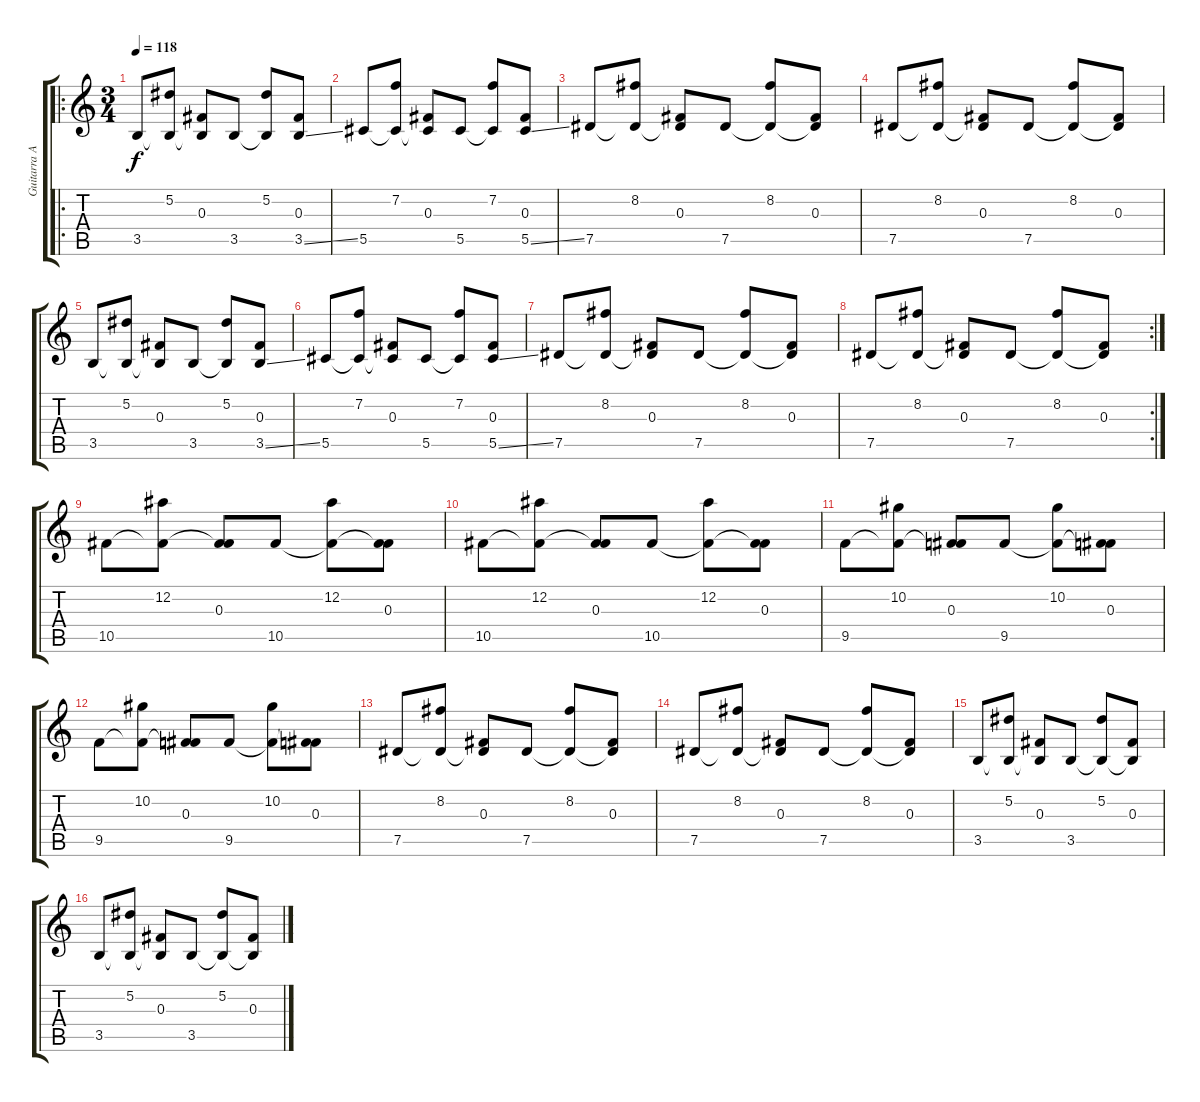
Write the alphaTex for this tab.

\track ("Guitarra Acustica" "Guitarra A") {instrument acousticguitarsteel}
\staff {score tabs}
\tuning (Eb4 Bb3 Gb3 Db3 Ab2 Eb2) {hide}
\ro
\ts (3 4)
\tempo 118
\clef g2
\ks c
3.5.8{dy f} (5.2 3.5{t}).8 (0.3 3.5{t}).8 3.5.8 (5.2 3.5{t}).8 (0.3 3.5{ss}).8 |
5.5.8 (7.2 5.5{t}).8 (0.3 5.5{t}).8 5.5.8 (7.2 5.5{t}).8 (0.3 5.5{ss}).8 |
7.5.8 (8.2 7.5{t}).8 (0.3 7.5{t}).8 7.5.8 (8.2 7.5{t}).8 (0.3 7.5{t}).8 |
7.5.8 (8.2 7.5{t}).8 (0.3 7.5{t}).8 7.5.8 (8.2 7.5{t}).8 (0.3 7.5{t}).8 |
3.5.8 (5.2 3.5{t}).8 (0.3 3.5{t}).8 3.5.8 (5.2 3.5{t}).8 (0.3 3.5{ss}).8 |
5.5.8 (7.2 5.5{t}).8 (0.3 5.5{t}).8 5.5.8 (7.2 5.5{t}).8 (0.3 5.5{ss}).8 |
7.5.8 (8.2 7.5{t}).8 (0.3 7.5{t}).8 7.5.8 (8.2 7.5{t}).8 (0.3 7.5{t}).8 |
\rc 2
7.5.8 (8.2 7.5{t}).8 (0.3 7.5{t}).8 7.5.8 (8.2 7.5{t}).8 (0.3 7.5{t}).8 |
10.5.8 (12.2 10.5{t}).8 (0.3 10.5{t}).8 10.5.8 (12.2 10.5{t}).8 (0.3 10.5{t}).8 |
10.5.8 (12.2 10.5{t}).8 (0.3 10.5{t}).8 10.5.8 (12.2 10.5{t}).8 (0.3 10.5{t}).8 |
9.5.8 (10.2 9.5{t}).8 (0.3 9.5{t}).8 9.5.8 (10.2 9.5{t}).8 (0.3 9.5{t}).8 |
9.5.8 (10.2 9.5{t}).8 (0.3 9.5{t}).8 9.5.8 (10.2 9.5{t}).8 (0.3 9.5{t}).8 |
7.5.8 (8.2 7.5{t}).8 (0.3 7.5{t}).8 7.5.8 (8.2 7.5{t}).8 (0.3 7.5{t}).8 |
7.5.8 (8.2 7.5{t}).8 (0.3 7.5{t}).8 7.5.8 (8.2 7.5{t}).8 (0.3 7.5{t}).8 |
3.5.8 (5.2 3.5{t}).8 (0.3 3.5{t}).8 3.5.8 (5.2 3.5{t}).8 (0.3 3.5{t}).8 |
3.5.8 (5.2 3.5{t}).8 (0.3 3.5{t}).8 3.5.8 (5.2 3.5{t}).8 (0.3 3.5{t}).8
